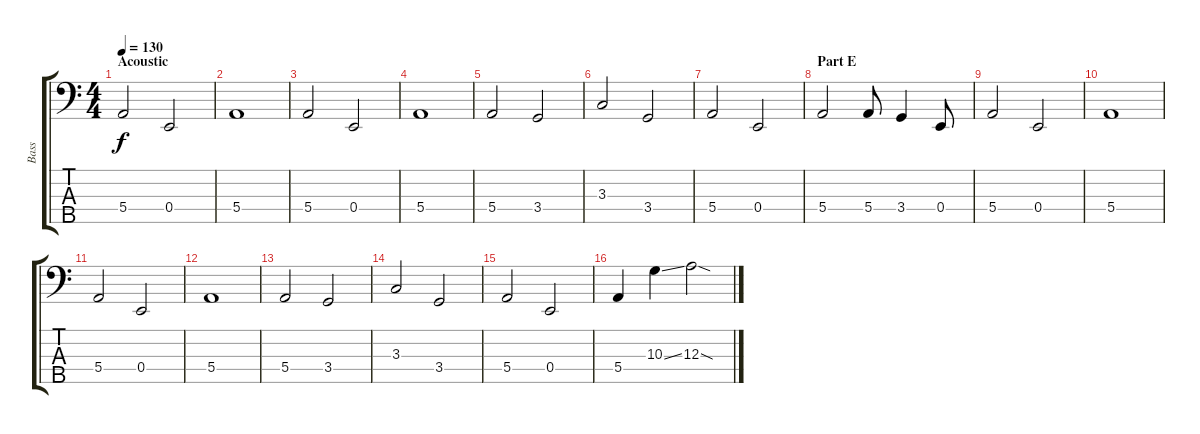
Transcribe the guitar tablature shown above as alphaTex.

\track ("Bass" "Bass") {instrument electricbasspick}
\staff {score tabs}
\tuning (G2 D2 A1 E1 B0) {hide}
\ts (4 4)
\section ("" "Acoustic")
\tempo 130
\clef f4
\ks c
5.4.2{dy f} 0.4.2 |
5.4.1 |
5.4.2 0.4.2 |
5.4.1 |
5.4.2 3.4.2 |
3.3.2 3.4.2 |
5.4.2 0.4.2 |
\section ("" "Part E")
5.4.2 5.4.8 3.4.4 0.4.8 |
5.4.2 0.4.2 |
5.4.1 |
5.4.2 0.4.2 |
5.4.1 |
5.4.2 3.4.2 |
3.3.2 3.4.2 |
5.4.2 0.4.2 |
5.4.4 10.3{ss}.4 12.3{sod}.2
